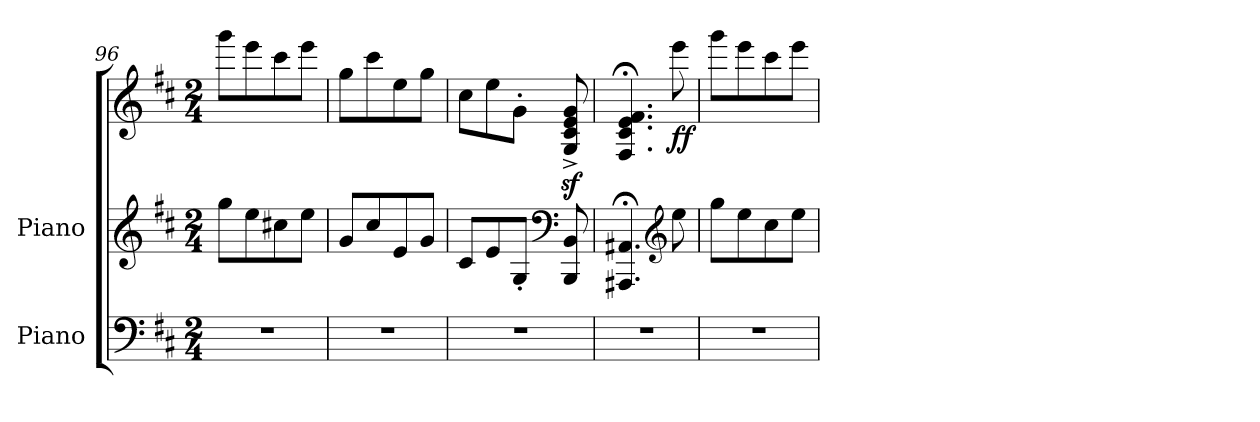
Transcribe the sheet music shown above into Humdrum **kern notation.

**kern	**kern	**kern	**dynam
*part2	*part1	*part1	*part1
*staff3	*staff2	*staff1	*staff1/2
*I"Piano	*I"Piano	*	*
*I'Pno.	*I'Pno	*	*
!!LO:PB:g=z
*clefF4	*clefG2	*clefG2	*
*k[f#c#]	*k[f#c#]	*k[f#c#]	*
*M2/4	*M2/4	*M2/4	*
=96	=96	=96	=96
2r	8gg\L	8ggg\L	.
.	8ee\	8eee\	.
.	8cc#X\	8ccc#\	.
.	8ee\J	8eee\J	.
=97	=97	=97	=97
2r	8g/L	8gg\L	.
.	8cc#/	8ccc#\	.
.	8e/	8ee\	.
.	8g/J	8gg\J	.
=98	=98	=98	=98
2r	8c#/L	8cc#\L	.
.	8e/	8ee\	.
.	8G'/J	8g'\J	.
*	*clefF4	*	*
*	*	*MM120	*
.	8BBB/ 8BB/	8G/z<^ 8c#/z<^ 8e/z<^ 8g/z<^	.
=99	=99	=99	=99
2r	4.AAA#X/; 4.AA#X/;	4.F#/;< 4.c#/;< 4.e/;< 4.f#/;<	.
*	*clefG2	*	*
*	*	*MM180	*
!	!	!	!LO:DY:b
.	8ee\	8eee\	ff
=100	=100	=100	=100
2r	8gg\L	8ggg\L	.
.	8ee\	8eee\	.
.	8cc#\	8ccc#\	.
.	8ee\J	8eee\J	.
=	=	=	=
*-	*-	*-	*-
